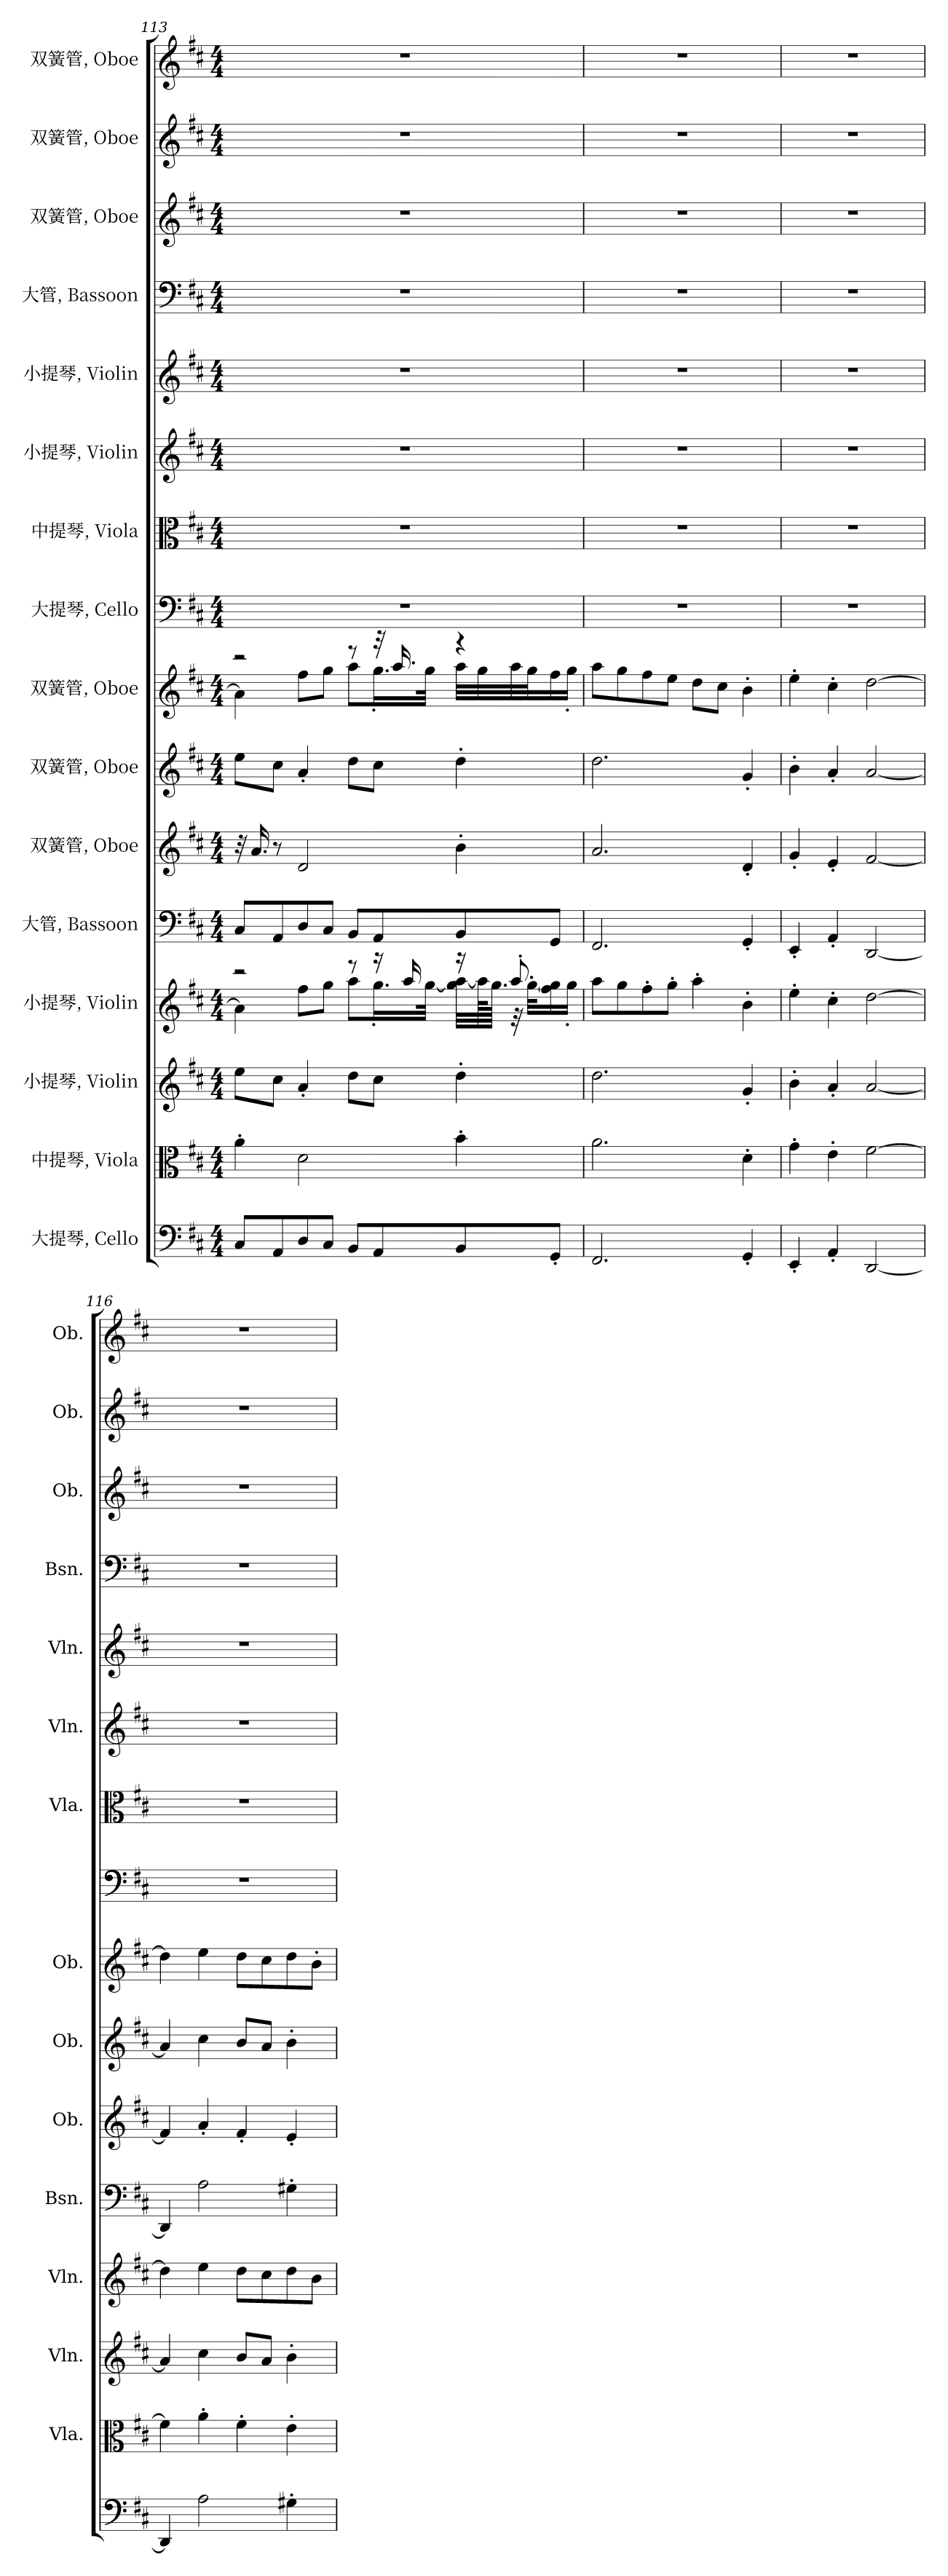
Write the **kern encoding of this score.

**kern	**kern	**kern	**kern	**kern	**kern	**kern	**kern	**kern	**kern	**kern	**kern	**kern	**kern	**kern	**kern
*part16	*part15	*part14	*part13	*part12	*part11	*part10	*part9	*part8	*part7	*part6	*part5	*part4	*part3	*part2	*part1
*staff16	*staff15	*staff14	*staff13	*staff12	*staff11	*staff10	*staff9	*staff8	*staff7	*staff6	*staff5	*staff4	*staff3	*staff2	*staff1
*I"大提琴, Cello	*I"中提琴, Viola	*I"小提琴, Violin	*I"小提琴, Violin	*I"大管, Bassoon	*I"双簧管, Oboe	*I"双簧管, Oboe	*I"双簧管, Oboe	*I"大提琴, Cello	*I"中提琴, Viola	*I"小提琴, Violin	*I"小提琴, Violin	*I"大管, Bassoon	*I"双簧管, Oboe	*I"双簧管, Oboe	*I"双簧管, Oboe
*	*I'Vla.	*I'Vln.	*I'Vln.	*I'Bsn.	*I'Ob.	*I'Ob.	*I'Ob.	*	*I'Vla.	*I'Vln.	*I'Vln.	*I'Bsn.	*I'Ob.	*I'Ob.	*I'Ob.
*clefF4	*clefC3	*clefG2	*clefG2	*clefF4	*clefG2	*clefG2	*clefG2	*clefF4	*clefC3	*clefG2	*clefG2	*clefF4	*clefG2	*clefG2	*clefG2
*k[f#c#]	*k[f#c#]	*k[f#c#]	*k[f#c#]	*k[f#c#]	*k[f#c#]	*k[f#c#]	*k[f#c#]	*k[f#c#]	*k[f#c#]	*k[f#c#]	*k[f#c#]	*k[f#c#]	*k[f#c#]	*k[f#c#]	*k[f#c#]
*M4/4	*M4/4	*M4/4	*M4/4	*M4/4	*M4/4	*M4/4	*M4/4	*M4/4	*M4/4	*M4/4	*M4/4	*M4/4	*M4/4	*M4/4	*M4/4
=113	=113	=113	=113	=113	=113	=113	=113	=113	=113	=113	=113	=113	=113	=113	=113
*	*	*	*^	*	*	*	*^	*	*	*	*	*	*	*	*
8C#/L	4a'\	8ee\L	2r	4a\]	8C#/L	32r	8ee\L	2r	4a\]	1r	1r	1r	1r	1r	1r	1r	1r
.	.	.	.	.	.	16.a/	.	.	.	.	.	.	.	.	.	.	.
8AA/	.	8cc#\J	.	.	8AA/	8r	8cc#\J	.	.	.	.	.	.	.	.	.	.
8D/	2d\	4a'/	.	8ff#\L	8D/	2d/	4a'/	.	8ff#\L	.	.	.	.	.	.	.	.
8C#/J	.	.	.	8gg\J	8C#/J	.	.	.	8gg\J	.	.	.	.	.	.	.	.
8BB/L	.	8dd\L	8r	8aa\L	8BB/L	.	8dd\L	8r	8aa\L	.	.	.	.	.	.	.	.
8AA/	.	8cc#\J	16r	16.gg'\L	8AA/	.	8cc#\J	32r	16.gg'\L	.	.	.	.	.	.	.	.
.	.	.	.	.	.	.	.	16.aa/	.	.	.	.	.	.	.	.	.
.	.	.	16aa/	.	.	.	.	.	.	.	.	.	.	.	.	.	.
.	.	.	.	[32gg\JJk	.	.	.	.	32gg\JJk	.	.	.	.	.	.	.	.
8BB/	4b'\	4dd'\	16r	32gg\] [32aa\LLL	8BB/	4b'\	4dd'\	4r	32aa\LLL	.	.	.	.	.	.	.	.
.	.	.	.	128aa\KL]	.	.	.	.	32gg\	.	.	.	.	.	.	.	.
.	.	.	.	64.gg\JJJJ	.	.	.	.	.	.	.	.	.	.	.	.	.
.	.	.	8.aa'/	32r	.	.	.	.	32aa\	.	.	.	.	.	.	.	.
.	.	.	.	[32gg\KLL	.	.	.	.	32gg\J	.	.	.	.	.	.	.	.
8GG'/J	.	.	.	16ff#\ 16gg\]	8GG/J	.	.	.	16ff#\	.	.	.	.	.	.	.	.
.	.	.	.	16gg'\JJ	.	.	.	.	16gg'\JJ	.	.	.	.	.	.	.	.
*	*	*	*v	*v	*	*	*	*v	*v	*	*	*	*	*	*	*	*
!!LO:PB:g=z
=114	=114	=114	=114	=114	=114	=114	=114	=114	=114	=114	=114	=114	=114	=114	=114
2.FF#/	2.a\	2.dd\	8aa\L	2.FF#/	2.a/	2.dd\	8aa\L	1r	1r	1r	1r	1r	1r	1r	1r
.	.	.	8gg\	.	.	.	8gg\	.	.	.	.	.	.	.	.
.	.	.	8ff#'\	.	.	.	8ff#\	.	.	.	.	.	.	.	.
.	.	.	8gg'\J	.	.	.	8ee\J	.	.	.	.	.	.	.	.
.	.	.	4aa'\	.	.	.	8dd\L	.	.	.	.	.	.	.	.
.	.	.	.	.	.	.	8cc#\J	.	.	.	.	.	.	.	.
4GG'/	4d'\	4g'/	4b'\	4GG'/	4d'/	4g'/	4b'\	.	.	.	.	.	.	.	.
=115	=115	=115	=115	=115	=115	=115	=115	=115	=115	=115	=115	=115	=115	=115	=115
4EE'/	4g'\	4b'\	4ee'\	4EE'/	4g'/	4b'\	4ee'\	1r	1r	1r	1r	1r	1r	1r	1r
4AA'/	4e'\	4a'/	4cc#'\	4AA'/	4e'/	4a'/	4cc#'\	.	.	.	.	.	.	.	.
[2DD/	[2f#\	[2a/	[2dd\	[2DD/	[2f#/	[2a/	[2dd\	.	.	.	.	.	.	.	.
=116	=116	=116	=116	=116	=116	=116	=116	=116	=116	=116	=116	=116	=116	=116	=116
4DD/]	4f#\]	4a/]	4dd\]	4DD/]	4f#/]	4a/]	4dd\]	1r	1r	1r	1r	1r	1r	1r	1r
2A\	4a'\	4cc#\	4ee\	2A\	4a'/	4cc#\	4ee\	.	.	.	.	.	.	.	.
.	4f#'\	8b/L	8dd\L	.	4f#'/	8b/L	8dd\L	.	.	.	.	.	.	.	.
.	.	8a/J	8cc#\	.	.	8a/J	8cc#\	.	.	.	.	.	.	.	.
4G#X'\	4e'\	4b'\	8dd\	4G#X'\	4e'/	4b'\	8dd\	.	.	.	.	.	.	.	.
.	.	.	8b\J	.	.	.	8b'\J	.	.	.	.	.	.	.	.
=	=	=	=	=	=	=	=	=	=	=	=	=	=	=	=
*-	*-	*-	*-	*-	*-	*-	*-	*-	*-	*-	*-	*-	*-	*-	*-
